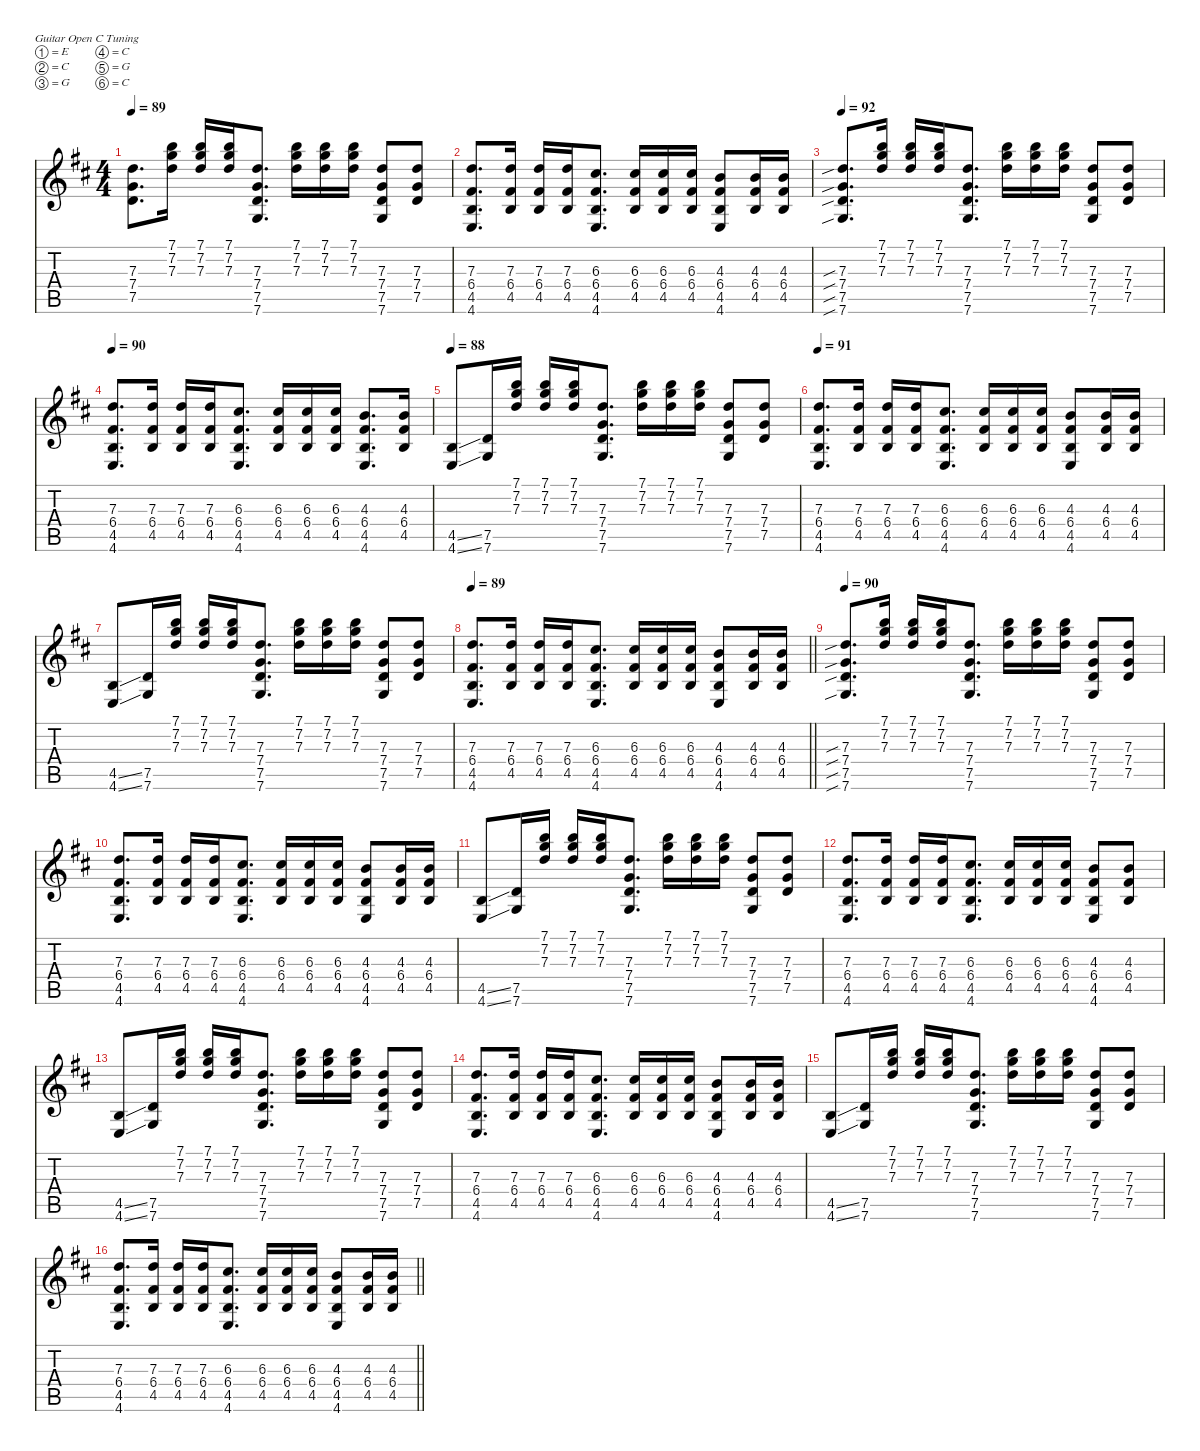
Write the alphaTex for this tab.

\defaultSystemsLayout 4
\hideDynamics
\bracketExtendMode nobrackets
\singleTrackTrackNamePolicy hidden
\multiTrackTrackNamePolicy hidden
\otherSystemsTrackNameOrientation horizontal
\track ("Guitar R" "el.guit.") {defaultSystemsLayout 4 mute instrument electricguitarclean}
\staff {score tabs}
\tuning (E4 C4 G3 C3 G2 C2)
\ts (4 4)
\beaming (8 2 2 2 2)
\tempo 89
\clef g2
\ks bminor
(7.3{acc forcenatural} 7.4{acc forcenatural} 7.5{acc forcenatural}).8{d dy p instrument electricguitarclean beam Down} (7.1{acc forcenatural} 7.2{acc forcenatural} 7.3{acc forcenatural}).16{beam Down} (7.1{acc forcenatural} 7.2{acc forcenatural} 7.3{acc forcenatural}).16{beam Up} (7.1{acc forcenatural} 7.2{acc forcenatural} 7.3{acc forcenatural}).16{beam Up} (7.3{acc forcenatural} 7.4{acc forcenatural} 7.5{acc forcenatural} 7.6{acc forcenatural}).8{d beam Up} (7.1{acc forcenatural} 7.2{acc forcenatural} 7.3{acc forcenatural}).16{beam Down} (7.1{acc forcenatural} 7.2{acc forcenatural} 7.3{acc forcenatural}).16{beam Down} (7.1{acc forcenatural} 7.2{acc forcenatural} 7.3{acc forcenatural}).16{beam Down} (7.3{acc forcenatural} 7.4{acc forcenatural} 7.5{acc forcenatural} 7.6{acc forcenatural}).8{beam Up} (7.3{acc forcenatural} 7.4{acc forcenatural} 7.5{acc forcenatural}).8{beam Up} |
(7.3{acc forcenatural} 6.4{acc #} 4.5{acc forcenatural} 4.6{acc forcenatural}).8{d beam Up} (7.3{acc forcenatural} 6.4{acc #} 4.5{acc forcenatural}).16{beam Up} (7.3{acc forcenatural} 6.4{acc #} 4.5{acc forcenatural}).16{beam Up} (7.3{acc forcenatural} 6.4{acc #} 4.5{acc forcenatural}).16{beam Up} (6.3{acc #} 6.4{acc #} 4.5{acc forcenatural} 4.6{acc forcenatural}).8{d beam Up} (6.3{acc #} 6.4{acc #} 4.5{acc forcenatural}).16{beam Up} (6.3{acc #} 6.4{acc #} 4.5{acc forcenatural}).16{beam Up} (6.3{acc #} 6.4{acc #} 4.5{acc forcenatural}).16{beam Up} (4.3{acc forcenatural} 6.4{acc #} 4.5{acc forcenatural} 4.6{acc forcenatural}).8{beam Up} (4.3{acc forcenatural} 6.4{acc #} 4.5{acc forcenatural}).16{beam Up} (4.3{acc forcenatural} 6.4{acc #} 4.5{acc forcenatural}).16{beam Up} |
\tempo 92
(7.3{sib acc forcenatural} 7.4{sib acc forcenatural} 7.5{sib acc forcenatural} 7.6{sib acc forcenatural}).8{d beam Up} (7.1{acc forcenatural} 7.2{acc forcenatural} 7.3{acc forcenatural}).16{beam Up} (7.1{acc forcenatural} 7.2{acc forcenatural} 7.3{acc forcenatural}).16{beam Up} (7.1{acc forcenatural} 7.2{acc forcenatural} 7.3{acc forcenatural}).16{beam Up} (7.3{acc forcenatural} 7.4{acc forcenatural} 7.5{acc forcenatural} 7.6{acc forcenatural}).8{d beam Up} (7.1{acc forcenatural} 7.2{acc forcenatural} 7.3{acc forcenatural}).16{beam Down} (7.1{acc forcenatural} 7.2{acc forcenatural} 7.3{acc forcenatural}).16{beam Down} (7.1{acc forcenatural} 7.2{acc forcenatural} 7.3{acc forcenatural}).16{beam Down} (7.3{acc forcenatural} 7.4{acc forcenatural} 7.5{acc forcenatural} 7.6{acc forcenatural}).8{beam Up} (7.3{acc forcenatural} 7.4{acc forcenatural} 7.5{acc forcenatural}).8{beam Up} |
\tempo 90
(7.3{acc forcenatural} 6.4{acc #} 4.5{acc forcenatural} 4.6{acc forcenatural}).8{d beam Up} (7.3{acc forcenatural} 6.4{acc #} 4.5{acc forcenatural}).16{beam Up} (7.3{acc forcenatural} 6.4{acc #} 4.5{acc forcenatural}).16{beam Up} (7.3{acc forcenatural} 6.4{acc #} 4.5{acc forcenatural}).16{beam Up} (6.3{acc #} 6.4{acc #} 4.5{acc forcenatural} 4.6{acc forcenatural}).8{d beam Up} (6.3{acc #} 6.4{acc #} 4.5{acc forcenatural}).16{beam Up} (6.3{acc #} 6.4{acc #} 4.5{acc forcenatural}).16{beam Up} (6.3{acc #} 6.4{acc #} 4.5{acc forcenatural}).16{beam Up} (4.3{acc forcenatural} 6.4{acc #} 4.5{acc forcenatural} 4.6{acc forcenatural}).8{d beam Up} (4.3{acc forcenatural} 6.4{acc #} 4.5{acc forcenatural}).16{beam Up} |
\tempo 88
(4.5{ss acc forcenatural} 4.6{ss acc forcenatural}).8{beam Up} (7.5{acc forcenatural} 7.6{acc forcenatural}).16{beam Up} (7.1{acc forcenatural} 7.2{acc forcenatural} 7.3{acc forcenatural}).16{beam Up} (7.1{acc forcenatural} 7.2{acc forcenatural} 7.3{acc forcenatural}).16{beam Up} (7.1{acc forcenatural} 7.2{acc forcenatural} 7.3{acc forcenatural}).16{beam Up} (7.3{acc forcenatural} 7.4{acc forcenatural} 7.5{acc forcenatural} 7.6{acc forcenatural}).8{d beam Up} (7.1{acc forcenatural} 7.2{acc forcenatural} 7.3{acc forcenatural}).16{beam Down} (7.1{acc forcenatural} 7.2{acc forcenatural} 7.3{acc forcenatural}).16{beam Down} (7.1{acc forcenatural} 7.2{acc forcenatural} 7.3{acc forcenatural}).16{beam Down} (7.3{acc forcenatural} 7.4{acc forcenatural} 7.5{acc forcenatural} 7.6{acc forcenatural}).8{beam Up} (7.3{acc forcenatural} 7.4{acc forcenatural} 7.5{acc forcenatural}).8{beam Up} |
\tempo 91
(7.3{acc forcenatural} 6.4{acc #} 4.5{acc forcenatural} 4.6{acc forcenatural}).8{d beam Up} (7.3{acc forcenatural} 6.4{acc #} 4.5{acc forcenatural}).16{beam Up} (7.3{acc forcenatural} 6.4{acc #} 4.5{acc forcenatural}).16{beam Up} (7.3{acc forcenatural} 6.4{acc #} 4.5{acc forcenatural}).16{beam Up} (6.3{acc #} 6.4{acc #} 4.5{acc forcenatural} 4.6{acc forcenatural}).8{d beam Up} (6.3{acc #} 6.4{acc #} 4.5{acc forcenatural}).16{beam Up} (6.3{acc #} 6.4{acc #} 4.5{acc forcenatural}).16{beam Up} (6.3{acc #} 6.4{acc #} 4.5{acc forcenatural}).16{beam Up} (4.3{acc forcenatural} 6.4{acc #} 4.5{acc forcenatural} 4.6{acc forcenatural}).8{beam Up} (4.3{acc forcenatural} 6.4{acc #} 4.5{acc forcenatural}).16{beam Up} (4.3{acc forcenatural} 6.4{acc #} 4.5{acc forcenatural}).16{beam Up} |
(4.5{ss acc forcenatural} 4.6{ss acc forcenatural}).8{dy mp beam Up} (7.5{acc forcenatural} 7.6{acc forcenatural}).16{beam Up} (7.1{acc forcenatural} 7.2{acc forcenatural} 7.3{acc forcenatural}).16{dy p beam Up} (7.1{acc forcenatural} 7.2{acc forcenatural} 7.3{acc forcenatural}).16{beam Up} (7.1{acc forcenatural} 7.2{acc forcenatural} 7.3{acc forcenatural}).16{beam Up} (7.3{acc forcenatural} 7.4{acc forcenatural} 7.5{acc forcenatural} 7.6{acc forcenatural}).8{d beam Up} (7.1{acc forcenatural} 7.2{acc forcenatural} 7.3{acc forcenatural}).16{beam Down} (7.1{acc forcenatural} 7.2{acc forcenatural} 7.3{acc forcenatural}).16{beam Down} (7.1{acc forcenatural} 7.2{acc forcenatural} 7.3{acc forcenatural}).16{beam Down} (7.3{acc forcenatural} 7.4{acc forcenatural} 7.5{acc forcenatural} 7.6{acc forcenatural}).8{beam Up} (7.3{acc forcenatural} 7.4{acc forcenatural} 7.5{acc forcenatural}).8{beam Up} |
\tempo 89
\barLineRight lightlight
(7.3{acc forcenatural} 6.4{acc #} 4.5{acc forcenatural} 4.6{acc forcenatural}).8{d beam Up} (7.3{acc forcenatural} 6.4{acc #} 4.5{acc forcenatural}).16{beam Up} (7.3{acc forcenatural} 6.4{acc #} 4.5{acc forcenatural}).16{beam Up} (7.3{acc forcenatural} 6.4{acc #} 4.5{acc forcenatural}).16{beam Up} (6.3{acc #} 6.4{acc #} 4.5{acc forcenatural} 4.6{acc forcenatural}).8{d beam Up} (6.3{acc #} 6.4{acc #} 4.5{acc forcenatural}).16{beam Up} (6.3{acc #} 6.4{acc #} 4.5{acc forcenatural}).16{beam Up} (6.3{acc #} 6.4{acc #} 4.5{acc forcenatural}).16{beam Up} (4.3{acc forcenatural} 6.4{acc #} 4.5{acc forcenatural} 4.6{acc forcenatural}).8{beam Up} (4.3{acc forcenatural} 6.4{acc #} 4.5{acc forcenatural}).16{beam Up} (4.3{acc forcenatural} 6.4{acc #} 4.5{acc forcenatural}).16{beam Up} |
\tempo 90
(7.3{sib acc forcenatural} 7.4{sib acc forcenatural} 7.5{sib acc forcenatural} 7.6{sib acc forcenatural}).8{d dy mp beam Up} (7.1{acc forcenatural} 7.2{acc forcenatural} 7.3{acc forcenatural}).16{dy p beam Up} (7.1{acc forcenatural} 7.2{acc forcenatural} 7.3{acc forcenatural}).16{beam Up} (7.1{acc forcenatural} 7.2{acc forcenatural} 7.3{acc forcenatural}).16{beam Up} (7.3{acc forcenatural} 7.4{acc forcenatural} 7.5{acc forcenatural} 7.6{acc forcenatural}).8{d dy mp beam Up} (7.1{acc forcenatural} 7.2{acc forcenatural} 7.3{acc forcenatural}).16{dy p beam Down} (7.1{acc forcenatural} 7.2{acc forcenatural} 7.3{acc forcenatural}).16{beam Down} (7.1{acc forcenatural} 7.2{acc forcenatural} 7.3{acc forcenatural}).16{beam Down} (7.3{acc forcenatural} 7.4{acc forcenatural} 7.5{acc forcenatural} 7.6{acc forcenatural}).8{dy mp beam Up} (7.3{acc forcenatural} 7.4{acc forcenatural} 7.5{acc forcenatural}).8{dy p beam Up} |
(7.3{acc forcenatural} 6.4{acc #} 4.5{acc forcenatural} 4.6{acc forcenatural}).8{d dy mp beam Up} (7.3{acc forcenatural} 6.4{acc #} 4.5{acc forcenatural}).16{beam Up} (7.3{acc forcenatural} 6.4{acc #} 4.5{acc forcenatural}).16{beam Up} (7.3{acc forcenatural} 6.4{acc #} 4.5{acc forcenatural}).16{beam Up} (6.3{acc #} 6.4{acc #} 4.5{acc forcenatural} 4.6{acc forcenatural}).8{d beam Up} (6.3{acc #} 6.4{acc #} 4.5{acc forcenatural}).16{beam Up} (6.3{acc #} 6.4{acc #} 4.5{acc forcenatural}).16{beam Up} (6.3{acc #} 6.4{acc #} 4.5{acc forcenatural}).16{beam Up} (4.3{acc forcenatural} 6.4{acc #} 4.5{acc forcenatural} 4.6{acc forcenatural}).8{beam Up} (4.3{acc forcenatural} 6.4{acc #} 4.5{acc forcenatural}).16{beam Up} (4.3{acc forcenatural} 6.4{acc #} 4.5{acc forcenatural}).16{beam Up} |
(4.5{ss acc forcenatural} 4.6{ss acc forcenatural}).8{dy mf beam Up} (7.5{acc forcenatural} 7.6{acc forcenatural}).16{beam Up} (7.1{acc forcenatural} 7.2{acc forcenatural} 7.3{acc forcenatural}).16{dy p beam Up} (7.1{acc forcenatural} 7.2{acc forcenatural} 7.3{acc forcenatural}).16{beam Up} (7.1{acc forcenatural} 7.2{acc forcenatural} 7.3{acc forcenatural}).16{beam Up} (7.3{acc forcenatural} 7.4{acc forcenatural} 7.5{acc forcenatural} 7.6{acc forcenatural}).8{d dy mp beam Up} (7.1{acc forcenatural} 7.2{acc forcenatural} 7.3{acc forcenatural}).16{dy p beam Down} (7.1{acc forcenatural} 7.2{acc forcenatural} 7.3{acc forcenatural}).16{beam Down} (7.1{acc forcenatural} 7.2{acc forcenatural} 7.3{acc forcenatural}).16{beam Down} (7.3{acc forcenatural} 7.4{acc forcenatural} 7.5{acc forcenatural} 7.6{acc forcenatural}).8{dy mp beam Up} (7.3{acc forcenatural} 7.4{acc forcenatural} 7.5{acc forcenatural}).8{dy p beam Up} |
(7.3{acc forcenatural} 6.4{acc #} 4.5{acc forcenatural} 4.6{acc forcenatural}).8{d dy mp beam Up} (7.3{acc forcenatural} 6.4{acc #} 4.5{acc forcenatural}).16{beam Up} (7.3{acc forcenatural} 6.4{acc #} 4.5{acc forcenatural}).16{beam Up} (7.3{acc forcenatural} 6.4{acc #} 4.5{acc forcenatural}).16{beam Up} (6.3{acc #} 6.4{acc #} 4.5{acc forcenatural} 4.6{acc forcenatural}).8{d beam Up} (6.3{acc #} 6.4{acc #} 4.5{acc forcenatural}).16{beam Up} (6.3{acc #} 6.4{acc #} 4.5{acc forcenatural}).16{beam Up} (6.3{acc #} 6.4{acc #} 4.5{acc forcenatural}).16{beam Up} (4.3{acc forcenatural} 6.4{acc #} 4.5{acc forcenatural} 4.6{acc forcenatural}).8{beam Up} (4.3{acc forcenatural} 6.4{acc #} 4.5{acc forcenatural}).8{beam Up} |
(4.5{ss acc forcenatural} 4.6{ss acc forcenatural}).8{dy mf beam Up} (7.5{acc forcenatural} 7.6{acc forcenatural}).16{beam Up} (7.1{acc forcenatural} 7.2{acc forcenatural} 7.3{acc forcenatural}).16{dy p beam Up} (7.1{acc forcenatural} 7.2{acc forcenatural} 7.3{acc forcenatural}).16{beam Up} (7.1{acc forcenatural} 7.2{acc forcenatural} 7.3{acc forcenatural}).16{beam Up} (7.3{acc forcenatural} 7.4{acc forcenatural} 7.5{acc forcenatural} 7.6{acc forcenatural}).8{d dy mp beam Up} (7.1{acc forcenatural} 7.2{acc forcenatural} 7.3{acc forcenatural}).16{dy p beam Down} (7.1{acc forcenatural} 7.2{acc forcenatural} 7.3{acc forcenatural}).16{beam Down} (7.1{acc forcenatural} 7.2{acc forcenatural} 7.3{acc forcenatural}).16{beam Down} (7.3{acc forcenatural} 7.4{acc forcenatural} 7.5{acc forcenatural} 7.6{acc forcenatural}).8{dy mp beam Up} (7.3{acc forcenatural} 7.4{acc forcenatural} 7.5{acc forcenatural}).8{dy p beam Up} |
(7.3{acc forcenatural} 6.4{acc #} 4.5{acc forcenatural} 4.6{acc forcenatural}).8{d dy mp beam Up} (7.3{acc forcenatural} 6.4{acc #} 4.5{acc forcenatural}).16{beam Up} (7.3{acc forcenatural} 6.4{acc #} 4.5{acc forcenatural}).16{beam Up} (7.3{acc forcenatural} 6.4{acc #} 4.5{acc forcenatural}).16{beam Up} (6.3{acc #} 6.4{acc #} 4.5{acc forcenatural} 4.6{acc forcenatural}).8{d beam Up} (6.3{acc #} 6.4{acc #} 4.5{acc forcenatural}).16{beam Up} (6.3{acc #} 6.4{acc #} 4.5{acc forcenatural}).16{beam Up} (6.3{acc #} 6.4{acc #} 4.5{acc forcenatural}).16{beam Up} (4.3{acc forcenatural} 6.4{acc #} 4.5{acc forcenatural} 4.6{acc forcenatural}).8{beam Up} (4.3{acc forcenatural} 6.4{acc #} 4.5{acc forcenatural}).16{beam Up} (4.3{acc forcenatural} 6.4{acc #} 4.5{acc forcenatural}).16{beam Up} |
(4.5{ss acc forcenatural} 4.6{ss acc forcenatural}).8{dy mf beam Up} (7.5{acc forcenatural} 7.6{acc forcenatural}).16{beam Up} (7.1{acc forcenatural} 7.2{acc forcenatural} 7.3{acc forcenatural}).16{dy p beam Up} (7.1{acc forcenatural} 7.2{acc forcenatural} 7.3{acc forcenatural}).16{beam Up} (7.1{acc forcenatural} 7.2{acc forcenatural} 7.3{acc forcenatural}).16{beam Up} (7.3{acc forcenatural} 7.4{acc forcenatural} 7.5{acc forcenatural} 7.6{acc forcenatural}).8{d dy mp beam Up} (7.1{acc forcenatural} 7.2{acc forcenatural} 7.3{acc forcenatural}).16{dy p beam Down} (7.1{acc forcenatural} 7.2{acc forcenatural} 7.3{acc forcenatural}).16{beam Down} (7.1{acc forcenatural} 7.2{acc forcenatural} 7.3{acc forcenatural}).16{beam Down} (7.3{acc forcenatural} 7.4{acc forcenatural} 7.5{acc forcenatural} 7.6{acc forcenatural}).8{dy mp beam Up} (7.3{acc forcenatural} 7.4{acc forcenatural} 7.5{acc forcenatural}).8{dy p beam Up} |
\barLineRight lightlight
(7.3{acc forcenatural} 6.4{acc #} 4.5{acc forcenatural} 4.6{acc forcenatural}).8{d dy mp beam Up} (7.3{acc forcenatural} 6.4{acc #} 4.5{acc forcenatural}).16{beam Up} (7.3{acc forcenatural} 6.4{acc #} 4.5{acc forcenatural}).16{beam Up} (7.3{acc forcenatural} 6.4{acc #} 4.5{acc forcenatural}).16{beam Up} (6.3{acc #} 6.4{acc #} 4.5{acc forcenatural} 4.6{acc forcenatural}).8{d beam Up} (6.3{acc #} 6.4{acc #} 4.5{acc forcenatural}).16{beam Up} (6.3{acc #} 6.4{acc #} 4.5{acc forcenatural}).16{beam Up} (6.3{acc #} 6.4{acc #} 4.5{acc forcenatural}).16{beam Up} (4.3{acc forcenatural} 6.4{acc #} 4.5{acc forcenatural} 4.6{acc forcenatural}).8{beam Up} (4.3{acc forcenatural} 6.4{acc #} 4.5{acc forcenatural}).16{beam Up} (4.3{acc forcenatural} 6.4{acc #} 4.5{acc forcenatural}).16{beam Up}
